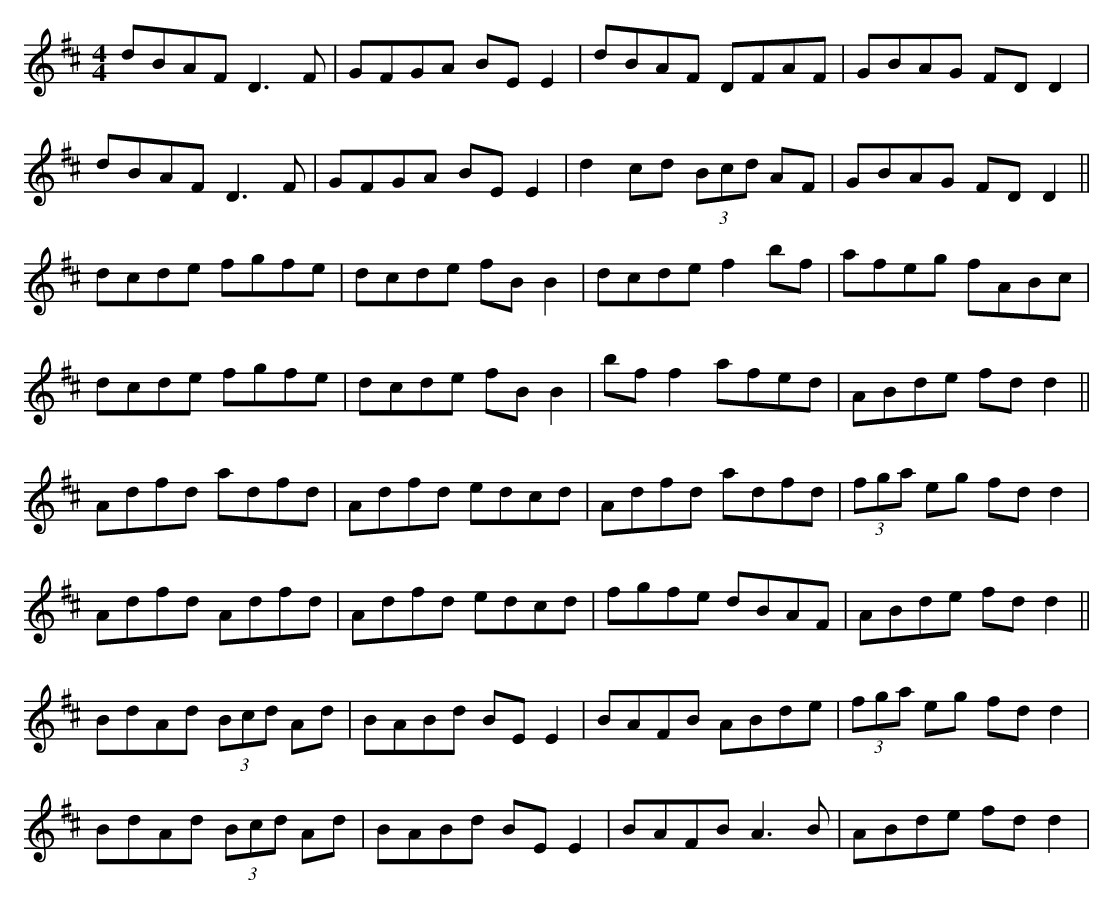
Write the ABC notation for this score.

X:1
M:4/4
K:D
dBAF D3F|GFGA BE E2|dBAF DFAF|GBAG FDD2|
dBAF D3F|GFGA BE E2|d2cd (3Bcd AF|GBAG FDD2||
dcde fgfe|dcde fB B2|dcde f2bf|afeg fABc|
dcde fgfe|dcde fB B2|bf f2 afed|ABde fdd2||
Adfd adfd|Adfd edcd|Adfd adfd|(3fga eg fdd2|
Adfd Adfd|Adfd edcd|fgfe dBAF|ABde fdd2||
BdAd (3Bcd Ad|BABd BE E2|BAFB ABde|(3fga eg fdd2|
BdAd (3Bcd Ad|BABd BE E2|BAFB A3B|ABde fdd2|
